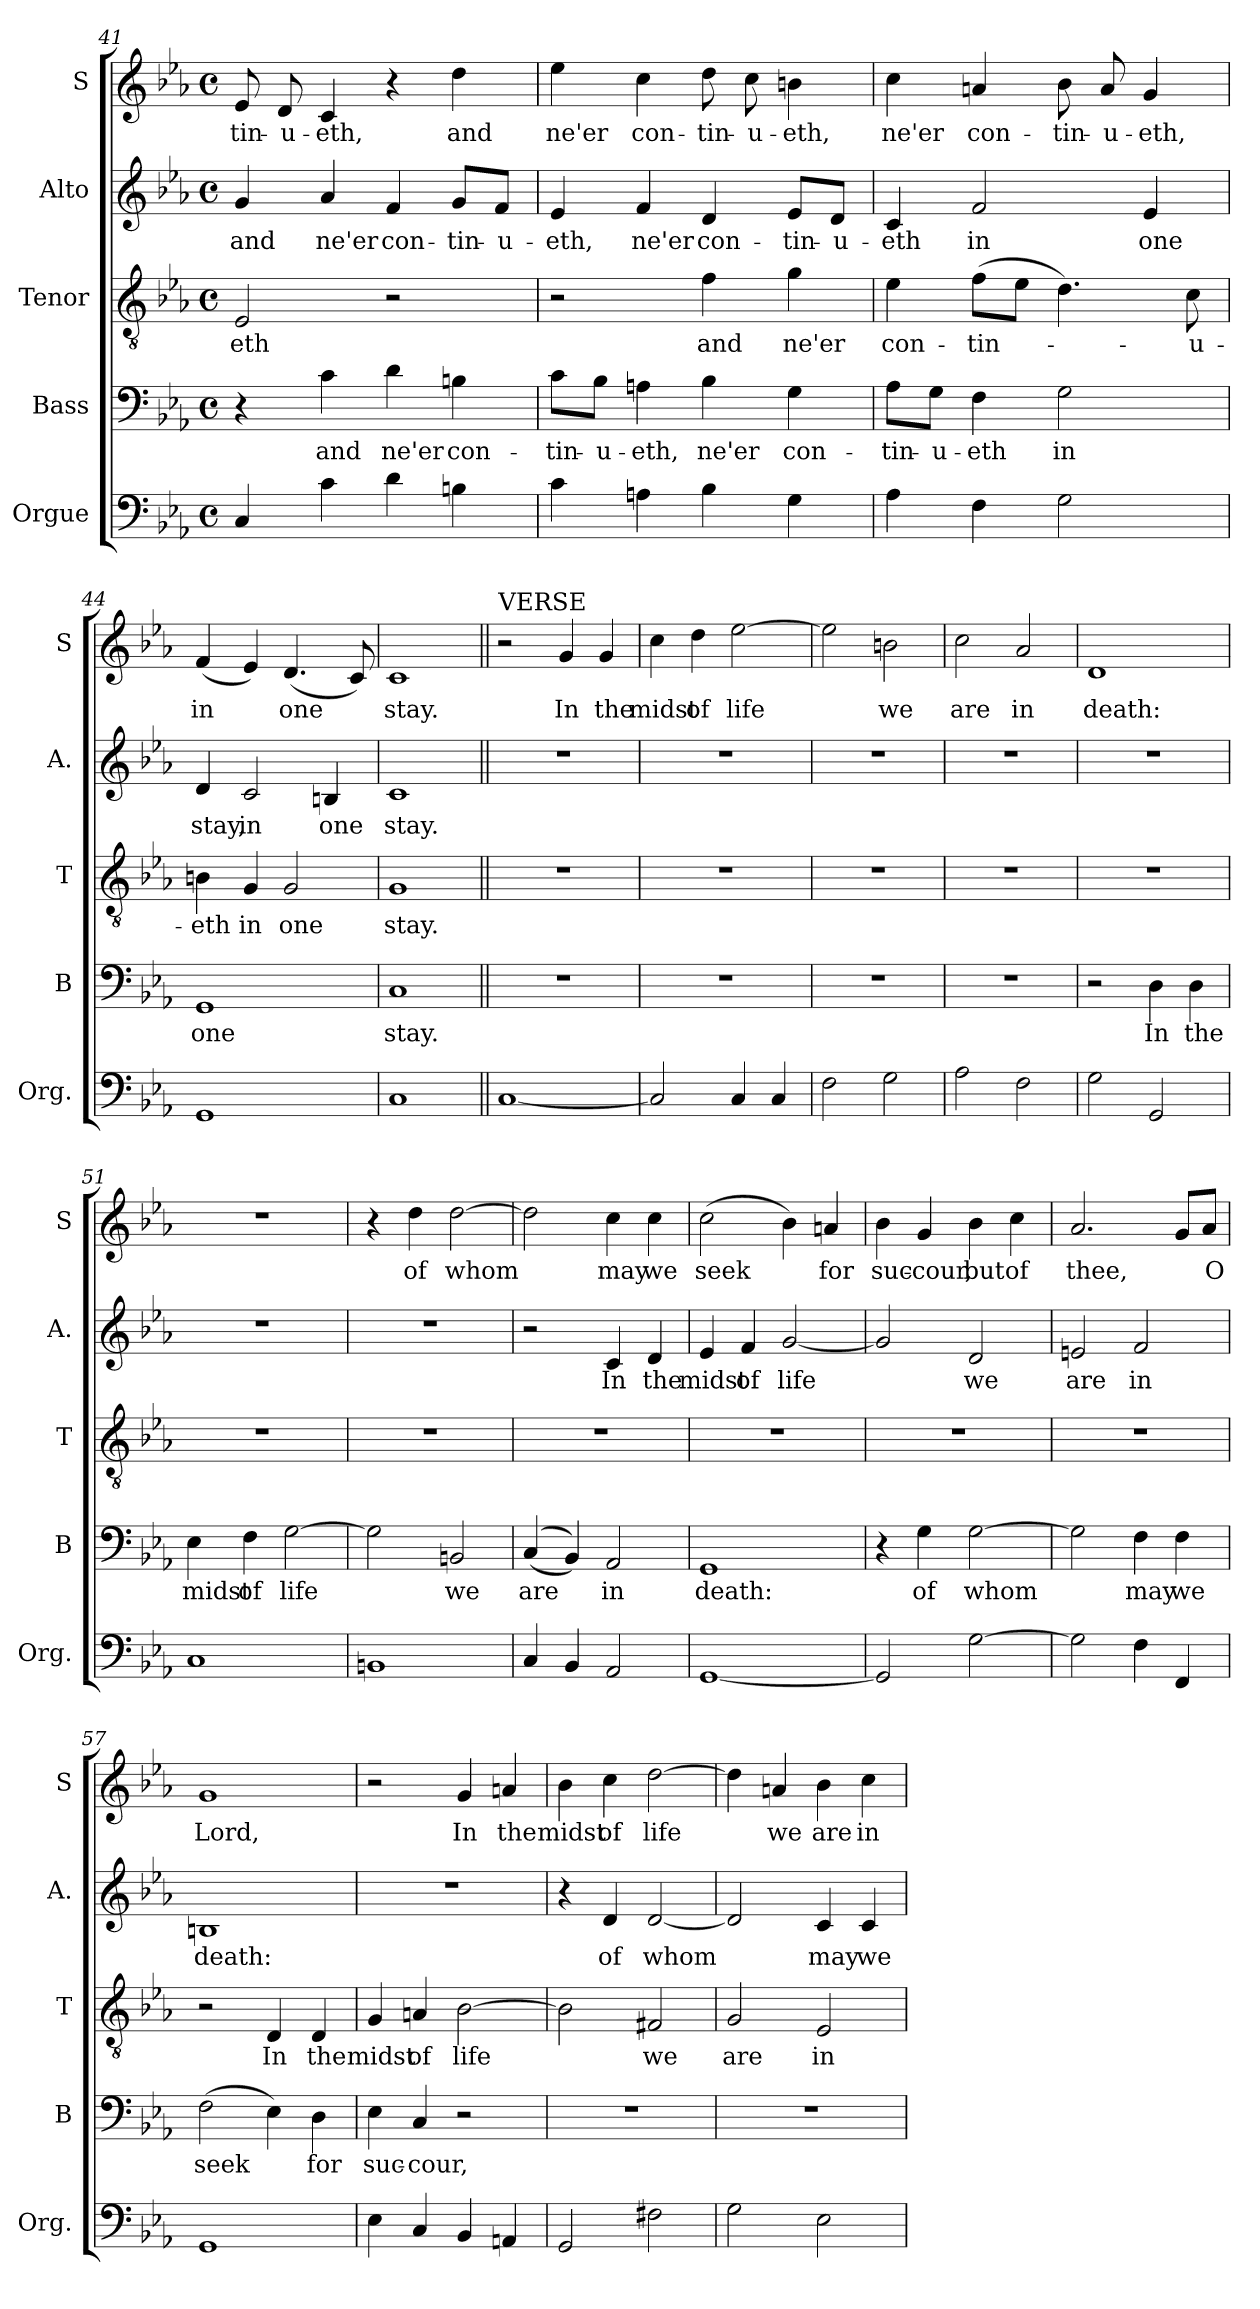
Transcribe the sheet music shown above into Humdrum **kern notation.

**kern	**kern	**text	**kern	**text	**kern	**text	**kern	**text
*part5	*part4	*part4	*part3	*part3	*part2	*part2	*part1	*part1
*staff5	*staff4	*staff4	*staff3	*staff3	*staff2	*staff2	*staff1	*staff1
*I"Orgue	*I"Bass	*	*I"Tenor	*	*I"Alto	*	*I"S	*
*I'Org.	*I'B	*	*I'T	*	*I'A.	*	*I'S	*
*clefF4	*clefF4	*	*clefGv2	*	*clefG2	*	*clefG2	*
*k[b-e-a-]	*k[b-e-a-]	*	*k[b-e-a-]	*	*k[b-e-a-]	*	*k[b-e-a-]	*
*M4/4	*M4/4	*	*M4/4	*	*M4/4	*	*M4/4	*
*met(c)	*met(c)	*	*met(c)	*	*met(c)	*	*met(c)	*
=41	=41	=41	=41	=41	=41	=41	=41	=41
4C/	4r	.	2E-/	-eth	4g/	and	8e-/	-tin-
.	.	.	.	.	.	.	8d/	-u-
4c\	4c\	and	.	.	4a-/	ne'er	4c/	-eth,
4d\	4d\	ne'er	2r	.	4f/	con-	4r	.
4Bn\	4Bn\	con-	.	.	8g/L	-tin-	4dd\	and
.	.	.	.	.	8f/J	-u-	.	.
!!LO:LB:g=z
=42	=42	=42	=42	=42	=42	=42	=42	=42
4c\	8c\L	-tin-	2r	.	4e-/	-eth,	4ee-\	ne'er
.	8B-\J	-u-	.	.	.	.	.	.
4An\	4An\	-eth,	.	.	4f/	ne'er	4cc\	con-
4B-\	4B-\	ne'er	4f\	and	4d/	con-	8dd\	-tin-
.	.	.	.	.	.	.	8cc\	-u-
4G\	4G\	con-	4g\	ne'er	8e-/L	-tin-	4bn\	-eth,
.	.	.	.	.	8d/J	-u-	.	.
=43	=43	=43	=43	=43	=43	=43	=43	=43
4A-\	8A-\L	-tin-	4e-\	con-	4c/	-eth	4cc\	ne'er
.	8G\J	-u-	.	.	.	.	.	.
4F\	4F\	-eth	(8f\L	-tin-	2f/	in	4an/	con-
.	.	.	8e-\J	.	.	.	.	.
2G\	2G\	in	4.d\)	.	.	.	8b-\	-tin-
.	.	.	.	.	.	.	8a/	-u-
.	.	.	.	.	4e-/	one	4g/	-eth,
.	.	.	8c\	-u-	.	.	.	.
=44	=44	=44	=44	=44	=44	=44	=44	=44
1GG	1GG	one	4Bn\	-eth	4d/	stay,	(4f/	in
.	.	.	4G/	in	2c/	in	4e-/)	.
.	.	.	2G/	one	.	.	(4.d/	one
.	.	.	.	.	4Bn/	one	.	.
.	.	.	.	.	.	.	8c/)	.
=45	=45	=45	=45	=45	=45	=45	=45	=45
1C	1C	stay.	1G	stay.	1c	stay.	1c	stay.
!!LO:LB:g=z
=46||	=46||	=46||	=46||	=46||	=46||	=46||	=46||	=46||
!	!	!	!	!	!	!	!LO:TX:a:t=VERSE	!
[1C	1r	.	1r	.	1r	.	2r	.
.	.	.	.	.	.	.	4g/	In
.	.	.	.	.	.	.	4g/	the
=47	=47	=47	=47	=47	=47	=47	=47	=47
2C/]	1r	.	1r	.	1r	.	4cc\	midst
.	.	.	.	.	.	.	4dd\	of
4C/	.	.	.	.	.	.	[2ee-\	life
4C/	.	.	.	.	.	.	.	.
=48	=48	=48	=48	=48	=48	=48	=48	=48
2F\	1r	.	1r	.	1r	.	2ee-\]	.
2G\	.	.	.	.	.	.	2bn\	we
=49	=49	=49	=49	=49	=49	=49	=49	=49
2A-\	1r	.	1r	.	1r	.	2cc\	are
2F\	.	.	.	.	.	.	2a-/	in
=50	=50	=50	=50	=50	=50	=50	=50	=50
2G\	2r	.	1r	.	1r	.	1d	death:
2GG/	4D\	In	.	.	.	.	.	.
.	4D\	the	.	.	.	.	.	.
=51	=51	=51	=51	=51	=51	=51	=51	=51
1C	4E-\	midst	1r	.	1r	.	1r	.
.	4F\	of	.	.	.	.	.	.
.	[2G\	life	.	.	.	.	.	.
=52	=52	=52	=52	=52	=52	=52	=52	=52
1BBn	2G\]	.	1r	.	1r	.	4r	.
.	.	.	.	.	.	.	4dd\	of
.	2BBn/	we	.	.	.	.	[2dd\	whom
!!LO:PB:g=z
=53	=53	=53	=53	=53	=53	=53	=53	=53
4C/	((4C/	are	1r	.	2r	.	2dd\]	.
4BB-/	4BB-/))	.	.	.	.	.	.	.
2AA-/	2AA-/	in	.	.	4c/	In	4cc\	may
.	.	.	.	.	4d/	the	4cc\	we
=54	=54	=54	=54	=54	=54	=54	=54	=54
[1GG	1GG	death:	1r	.	4e-/	midst	(2cc\	seek
.	.	.	.	.	4f/	of	.	.
.	.	.	.	.	[2g/	life	4b-\)	.
.	.	.	.	.	.	.	4an/	for
=55	=55	=55	=55	=55	=55	=55	=55	=55
2GG/]	4r	.	1r	.	2g/]	.	4b-\	suc-
.	4G\	of	.	.	.	.	4g/	-cour,
[2G\	[2G\	whom	.	.	2d/	we	4b-\	but
.	.	.	.	.	.	.	4cc\	of
=56	=56	=56	=56	=56	=56	=56	=56	=56
2G\]	2G\]	.	1r	.	2en/	are	2.a-/	thee,
4F\	4F\	may	.	.	2f/	in	.	.
4FF/	4F\	we	.	.	.	.	8g/L	.
.	.	.	.	.	.	.	8a-/J	O
=57	=57	=57	=57	=57	=57	=57	=57	=57
1GG	(2F\	seek	2r	.	1Bn	death:	1g	Lord,
.	4E-\)	.	4D/	In	.	.	.	.
.	4D\	for	4D/	the	.	.	.	.
=58	=58	=58	=58	=58	=58	=58	=58	=58
4E-\	4E-\	suc-	4G/	midst	1r	.	2r	.
4C/	4C/	-cour,	4An/	of	.	.	.	.
4BB-/	2r	.	[2B-\	life	.	.	4g/	In
4AAn/	.	.	.	.	.	.	4an/	the
!!LO:LB:g=z
=59	=59	=59	=59	=59	=59	=59	=59	=59
2GG/	1r	.	2B-\]	.	4r	.	4b-\	midst
.	.	.	.	.	4d/	of	4cc\	of
2F#X\	.	.	2F#X/	we	[2d/	whom	[2dd\	life
=60	=60	=60	=60	=60	=60	=60	=60	=60
2G\	1r	.	2G/	are	2d/]	.	4dd\]	.
.	.	.	.	.	.	.	4an/	we
2E-\	.	.	2E-/	in	4c/	may	4b-\	are
.	.	.	.	.	4c/	we	4cc\	in
=	=	=	=	=	=	=	=	=
*-	*-	*-	*-	*-	*-	*-	*-	*-
